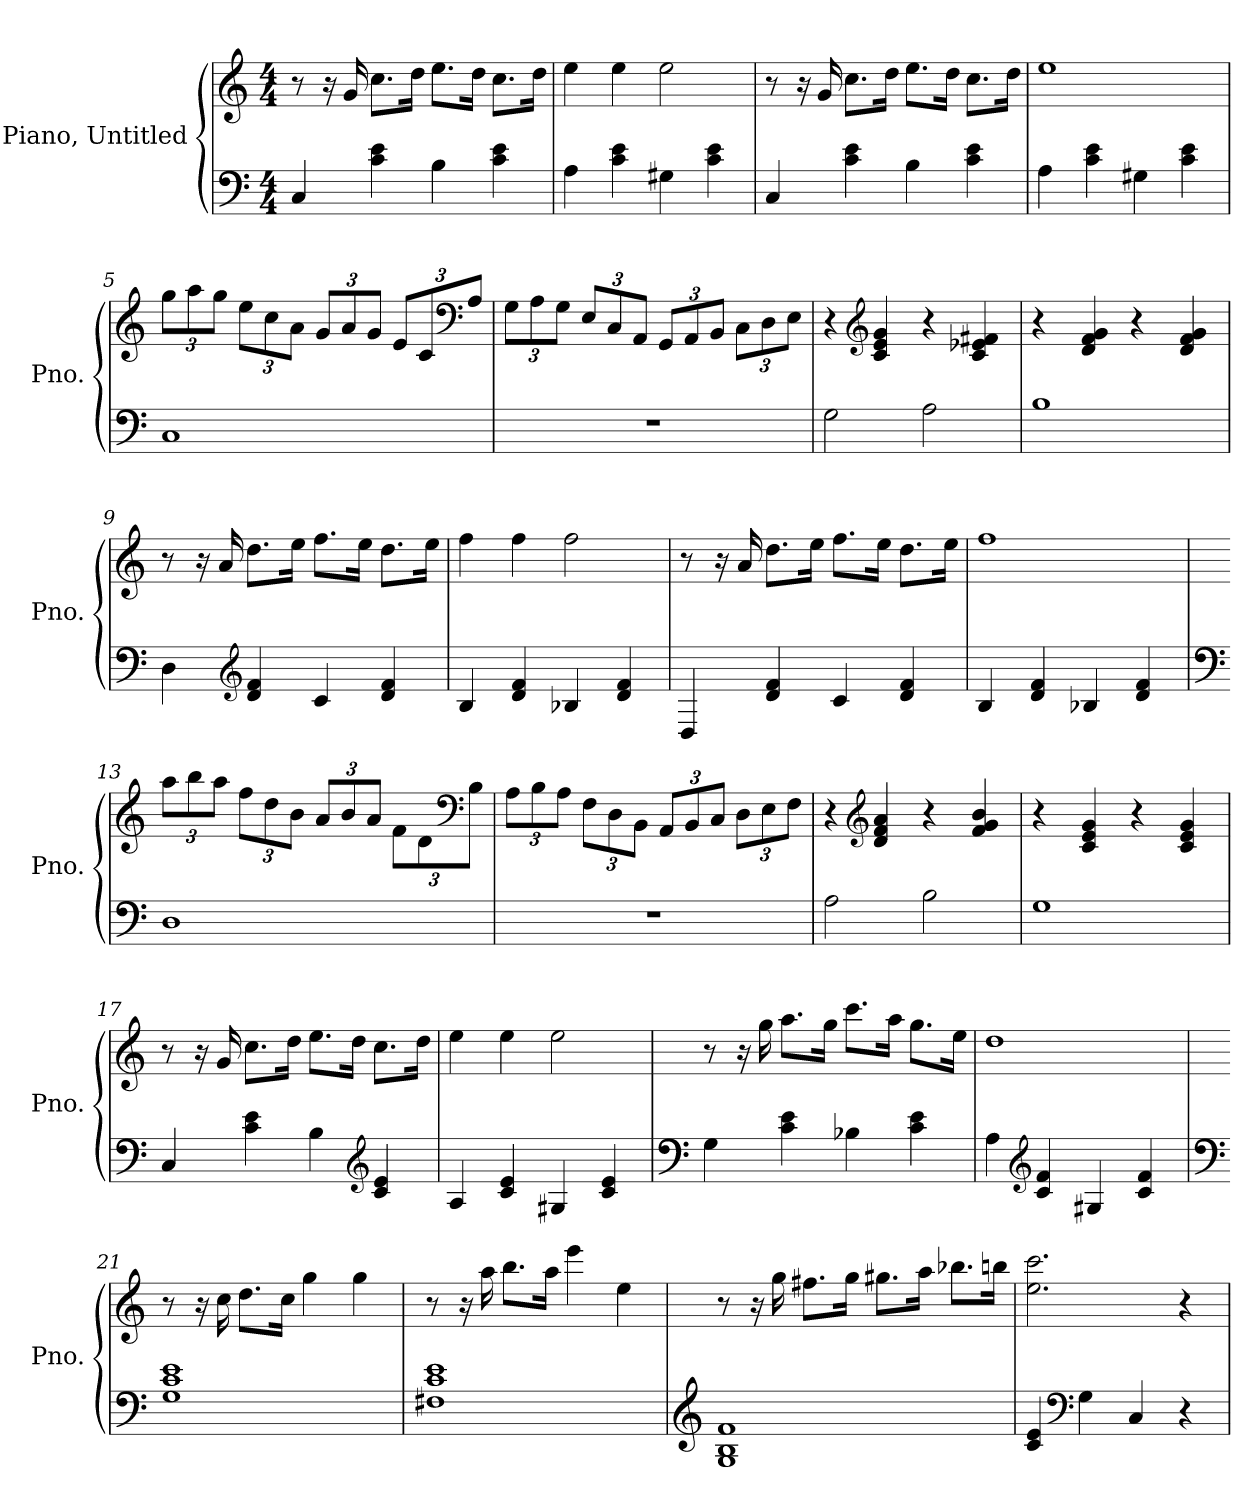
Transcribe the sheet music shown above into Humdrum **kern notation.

**kern	**kern
*part2	*part1
*staff2	*staff1
*I"Piano, Untitled	*I"Piano, Untitled
*I'Pno.	*I'Pno.
*clefF4	*clefG2
*k[]	*k[]
*M4/4	*M4/4
*MM120	*MM120
=1	=1
4C/	8r
.	16r
.	16g/
4c\ 4e\	8.cc\L
.	16dd\Jk
4B\	8.ee\L
.	16dd\Jk
4c\ 4e\	8.cc\L
.	16dd\Jk
=2	=2
4A\	4ee\
4c\ 4e\	4ee\
4G#X\	2ee\
4c\ 4e\	.
=3	=3
4C/	8r
.	16r
.	16g/
4c\ 4e\	8.cc\L
.	16dd\Jk
4B\	8.ee\L
.	16dd\Jk
4c\ 4e\	8.cc\L
.	16dd\Jk
=4	=4
4A\	1ee
4c\ 4e\	.
4G#X\	.
4c\ 4e\	.
!!LO:LB:g=z
=5	=5
*	*Xbrackettup
1C	12gg\L
.	12aa\
.	12gg\J
.	12ee\L
.	12cc\
.	12a\J
.	12g/L
.	12a/
.	12g/J
.	12e/L
.	12c/
*	*clefF4
.	12A/J
=6	=6
1r	12G\L
.	12A\
.	12G\J
.	12E/L
.	12C/
.	12AA/J
.	12GG/L
.	12AA/
.	12BB/J
.	12C\L
.	12D\
.	12E\J
=7	=7
2G\	4r
*	*clefG2
.	4c/ 4e/ 4g/
2A\	4r
.	4c/ 4e-X/ 4f#X/
=8	=8
1B	4r
.	4d/ 4f/ 4g/
.	4r
.	4d/ 4f/ 4g/
!!LO:LB:g=z
=9	=9
4D\	8r
.	16r
.	16a/
*clefG2	*
4d/ 4f/	8.dd\L
.	16ee\Jk
4c/	8.ff\L
.	16ee\Jk
4d/ 4f/	8.dd\L
.	16ee\Jk
=10	=10
4B/	4ff\
4d/ 4f/	4ff\
4B-X/	2ff\
4d/ 4f/	.
=11	=11
4D/	8r
.	16r
.	16a/
4d/ 4f/	8.dd\L
.	16ee\Jk
4c/	8.ff\L
.	16ee\Jk
4d/ 4f/	8.dd\L
.	16ee\Jk
=12	=12
4B/	1ff
4d/ 4f/	.
4B-X/	.
4d/ 4f/	.
!!LO:LB:g=z
=13	=13
*clefF4	*
1D	12aa\L
.	12bb\
.	12aa\J
.	12ff\L
.	12dd\
.	12b\J
.	12a/L
.	12b/
.	12a/J
.	12f\L
.	12d\
*	*clefF4
.	12B\J
=14	=14
1r	12A\L
.	12B\
.	12A\J
.	12F\L
.	12D\
.	12BB\J
.	12AA/L
.	12BB/
.	12C/J
.	12D\L
.	12E\
.	12F\J
=15	=15
2A\	4r
*	*clefG2
.	4d/ 4f/ 4a/
2B\	4r
.	4f/ 4g/ 4b/
=16	=16
1G	4r
.	4c/ 4e/ 4g/
.	4r
.	4c/ 4e/ 4g/
!!LO:LB:g=z
=17	=17
4C/	8r
.	16r
.	16g/
4c\ 4e\	8.cc\L
.	16dd\Jk
4B\	8.ee\L
.	16dd\Jk
*clefG2	*
4c/ 4e/	8.cc\L
.	16dd\Jk
=18	=18
4A/	4ee\
4c/ 4e/	4ee\
4G#X/	2ee\
4c/ 4e/	.
=19	=19
*clefF4	*
4G\	8r
.	16r
.	16gg\
4c\ 4e\	8.aa\L
.	16gg\Jk
4B-X\	8.ccc\L
.	16aa\Jk
4c\ 4e\	8.gg\L
.	16ee\Jk
=20	=20
4A\	1dd
*clefG2	*
4c/ 4f/	.
4G#X/	.
4c/ 4f/	.
!!LO:LB:g=z
=21	=21
*clefF4	*
1G 1c 1e	8r
.	16r
.	16cc\
.	8.dd\L
.	16cc\Jk
.	4gg\
.	4gg\
=22	=22
1F#X 1c 1e	8r
.	16r
.	16aa\
.	8.bb\L
.	16aa\Jk
.	4eee\
.	4ee\
=23	=23
*clefG2	*
1G 1B 1f	8r
.	16r
.	16gg\
.	8.ff#X\L
.	16gg\Jk
.	8.gg#X\L
.	16aa\Jk
.	8.bb-X\L
.	16bbn\Jk
=24	=24
4c/ 4e/	2.ee\ 2.ccc\
*clefF4	*
4G\	.
4C/	.
4r	4r
=	=
*-	*-
